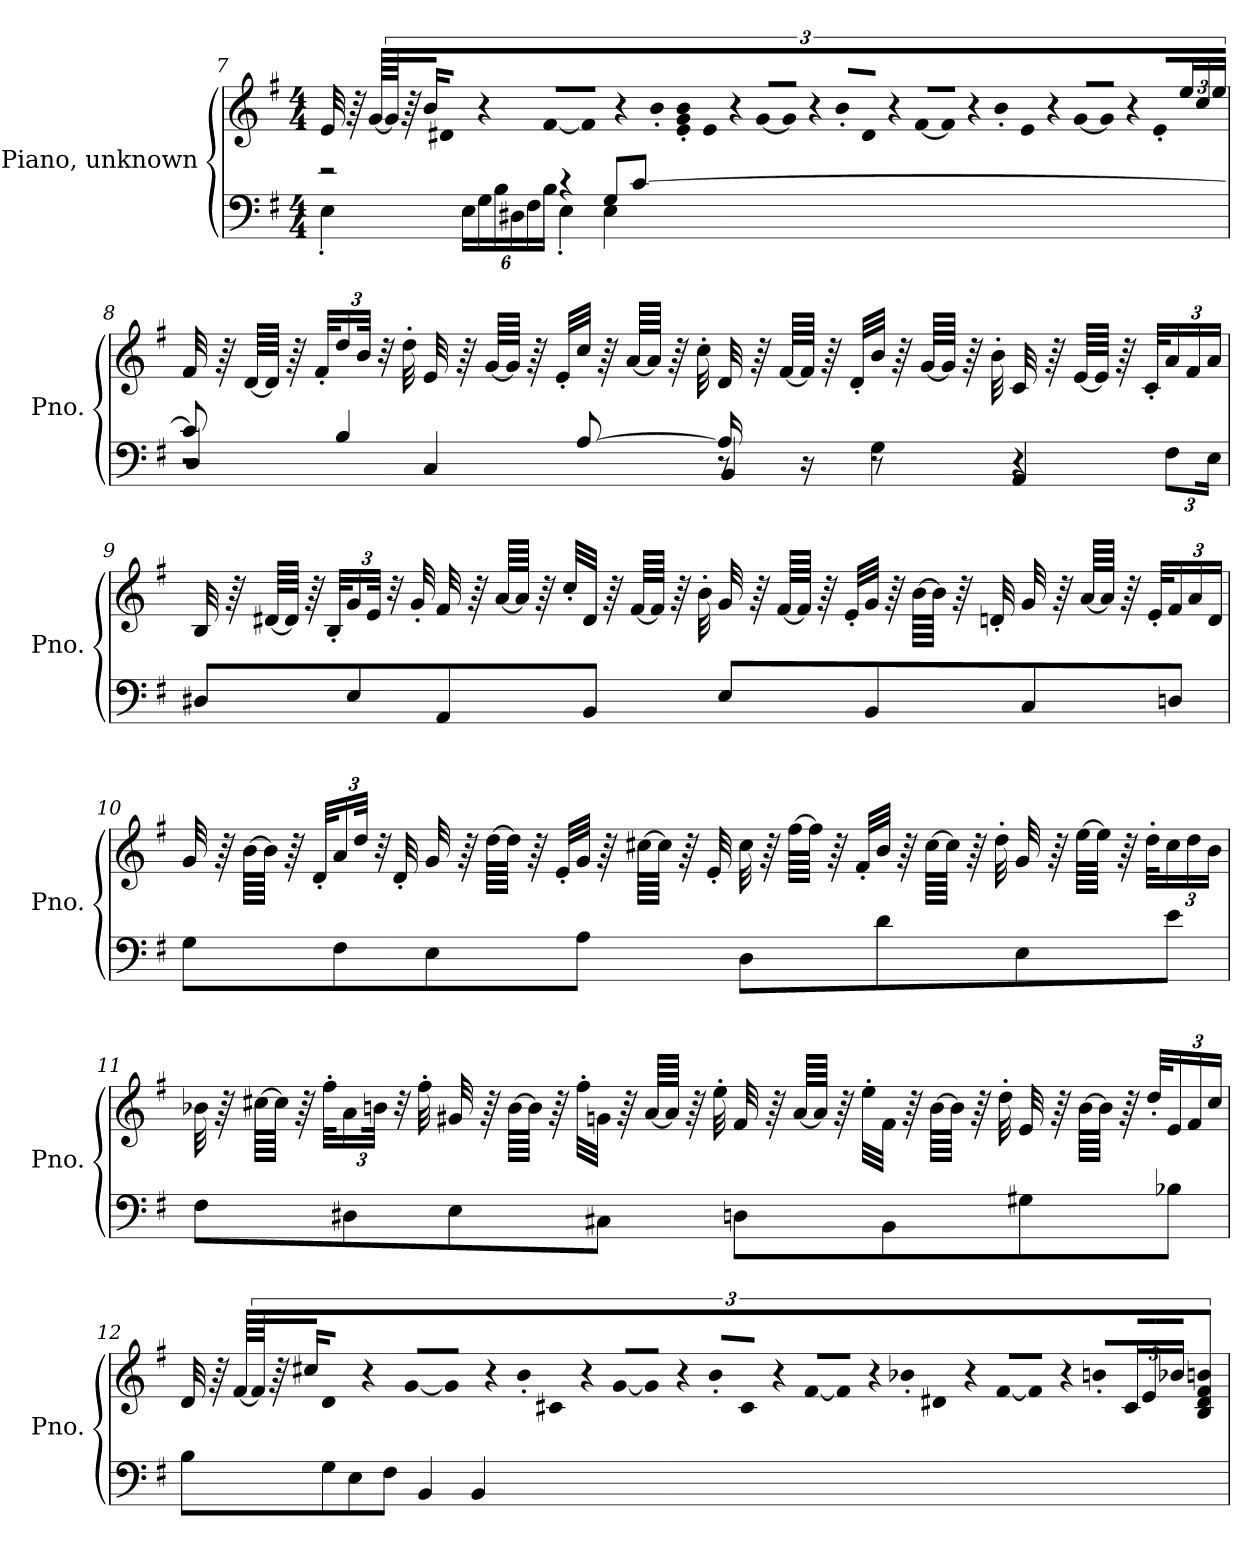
**kern	**kern
*part1	*part1
*staff2	*staff1
*I"Piano, unknown	*
*I'Pno.	*
!!LO:PB:g=z
*clefF4	*clefG2
*k[f#]	*k[f#]
*M4/4	*M4/4
=7	=7
*^	*
2r	4E'\	32e/
.	.	64r
.	.	[64g/LLLL
.	.	96g/JJJJ]
.	.	96r
.	.	24b/LL
.	.	32d#X/JJk
.	.	64r
.	.	[64f#/LLLL
.	.	64f#/JJJJ]
.	.	64r
.	.	32b'\
*	*Xbrackettup	*
.	24E\LL	4e/' 4g/' 4b/'
.	24G\	.
.	24B\	.
.	24D#X\	.
.	24F#\	.
.	24B\JJ	.
4r	4E'\	32e/
.	.	64r
.	.	[64g/LLLL
.	.	64g/JJJJ]
.	.	64r
.	.	32b'/LLL
.	.	32d#/JJJ
.	.	64r
.	.	[64f#/LLLL
.	.	64f#/JJJJ]
.	.	64r
.	.	32b'\
8G/L	4E\	32e/
.	.	64r
.	.	[64g/LLLL
.	.	64g/JJJJ]
.	.	64r
.	.	32e'/KLL
*	*	*Xbrackettup
[8c/J	.	24ee/
.	.	24cc/
.	.	24ee/JJ
!!LO:LB:g=z
=8	=8	=8
*	*^	*
8c/]	2r	4D/	32f#/
.	.	.	64r
.	.	.	[64d/LLLL
.	.	.	64d/JJJJ]
.	.	.	64r
.	.	.	32f#'/KLL
4B/	.	.	24dd/
.	.	.	48b/JJk
.	.	.	32r
.	.	.	32dd'\
.	.	4C/	32e/
.	.	.	64r
.	.	.	[64g/LLLL
.	.	.	64g/JJJJ]
.	.	.	64r
.	.	.	32e'/LLL
[8A/	.	.	32cc/JJJ
.	.	.	64r
.	.	.	[64a/LLLL
.	.	.	64a/JJJJ]
.	.	.	64r
.	.	.	32cc'\
16A/]	8r	4BB/	32d/
.	.	.	64r
.	.	.	[64f#/LLLL
16r	.	.	64f#/JJJJ]
.	.	.	64r
.	.	.	32d'/LLL
8r	4G\	.	32b/JJJ
.	.	.	64r
.	.	.	[64g/LLLL
.	.	.	64g/JJJJ]
.	.	.	64r
.	.	.	32b'\
4AA/	.	4r	32c/
.	.	.	64r
.	.	.	[64e/LLLL
.	.	.	64e/JJJJ]
.	.	.	64r
.	.	.	32c'/KLL
.	12F#\L	.	24a/
.	.	.	24f#/
.	24E\Jk	.	24a/JJ
*v	*v	*v	*
!!LO:LB:g=z
=9	=9
8D#X/L	32B/
.	64r
.	[64d#X/LLLL
.	64d#/JJJJ]
.	64r
.	32B'/KLL
8E/	24g/
.	48e/JJk
.	32r
.	32g'/
8AA/	32f#/
.	64r
.	[64a/LLLL
.	64a/JJJJ]
.	64r
.	32cc'/LLL
8BB/J	32d#/JJJ
.	64r
.	[64f#/LLLL
.	64f#/JJJJ]
.	64r
.	32b'\
8E/L	32g/
.	64r
.	[64f#/LLLL
.	64f#/JJJJ]
.	64r
.	32e'/LLL
8BB/	32g/JJJ
.	64r
.	[64b\LLLL
.	64b\JJJJ]
.	64r
.	32dn'/
8C/	32g/
.	64r
.	[64a/LLLL
.	64a/JJJJ]
.	64r
.	32e'/KLL
8Dn/J	24f#/
.	24a/
.	24d/JJ
!!LO:LB:g=z
=10	=10
8G\L	32g/
.	64r
.	[64b\LLLL
.	64b\JJJJ]
.	64r
.	32d'/KLL
8F#\	24a/
.	48dd/JJk
.	32r
.	32d'/
8E\	32g/
.	64r
.	[64dd\LLLL
.	64dd\JJJJ]
.	64r
.	32e'/LLL
8A\J	32g/JJJ
.	64r
.	[64cc#X\LLLL
.	64cc#\JJJJ]
.	64r
.	32e'/
8D\L	32cc#\
.	64r
.	[64ff#\LLLL
.	64ff#\JJJJ]
.	64r
.	32f#'/LLL
8d\	32b/JJJ
.	64r
.	[64cc#\LLLL
.	64cc#\JJJJ]
.	64r
.	32dd'\
8E\	32g/
.	64r
.	[64ee\LLLL
.	64ee\JJJJ]
.	64r
.	32dd'\KLL
8e\J	24cc#\
.	24dd\
.	24b\JJ
!!LO:LB:g=z
=11	=11
8F#\L	32b-X\
.	64r
.	[64cc#X\LLLL
.	64cc#\JJJJ]
.	64r
.	32ff#'\KLL
8D#X\	24a\
.	48bn\JJk
.	32r
.	32ff#'\
8E\	32g#X/
.	64r
.	[64b\LLLL
.	64b\JJJJ]
.	64r
.	32ff#'\LLL
8C#X\J	32gn\JJJ
.	64r
.	[64a/LLLL
.	64a/JJJJ]
.	64r
.	32ee'\
8Dn\L	32f#/
.	64r
.	[64a/LLLL
.	64a/JJJJ]
.	64r
.	32ee'\LLL
8BB\	32f#\JJJ
.	64r
.	[64b\LLLL
.	64b\JJJJ]
.	64r
.	32dd'\
8G#X\	32e/
.	64r
.	[64b\LLLL
.	64b\JJJJ]
.	64r
.	32dd'/KLL
8B-X\J	24e/
.	24f#/
.	24cc#/JJ
!!LO:LB:g=z
=12	=12
8B\L	32d/
.	64r
.	[64f#/LLLL
*	*brackettup
.	96f#/JJJJ]
.	96r
.	24cc#X/LL
8G\	32d/JJk
.	64r
.	[64g/LLLL
.	64g/JJJJ]
.	64r
.	32b'\
8E\	32c#X/
.	64r
.	[64g/LLLL
.	64g/JJJJ]
.	64r
.	32b'/LLL
8F#\J	32c#/JJJ
.	64r
.	[64f#/LLLL
.	64f#/JJJJ]
.	64r
.	32b-X'\
4BB/	32d#X/
.	64r
.	[64f#/LLLL
.	64f#/JJJJ]
.	64r
.	32bn'/KLL
*	*Xbrackettup
.	24c#/
.	24e/
.	24b-X/JJ
4BB/	4B/ 4d#/ 4f#/ 4bn/
=	=
*-	*-
